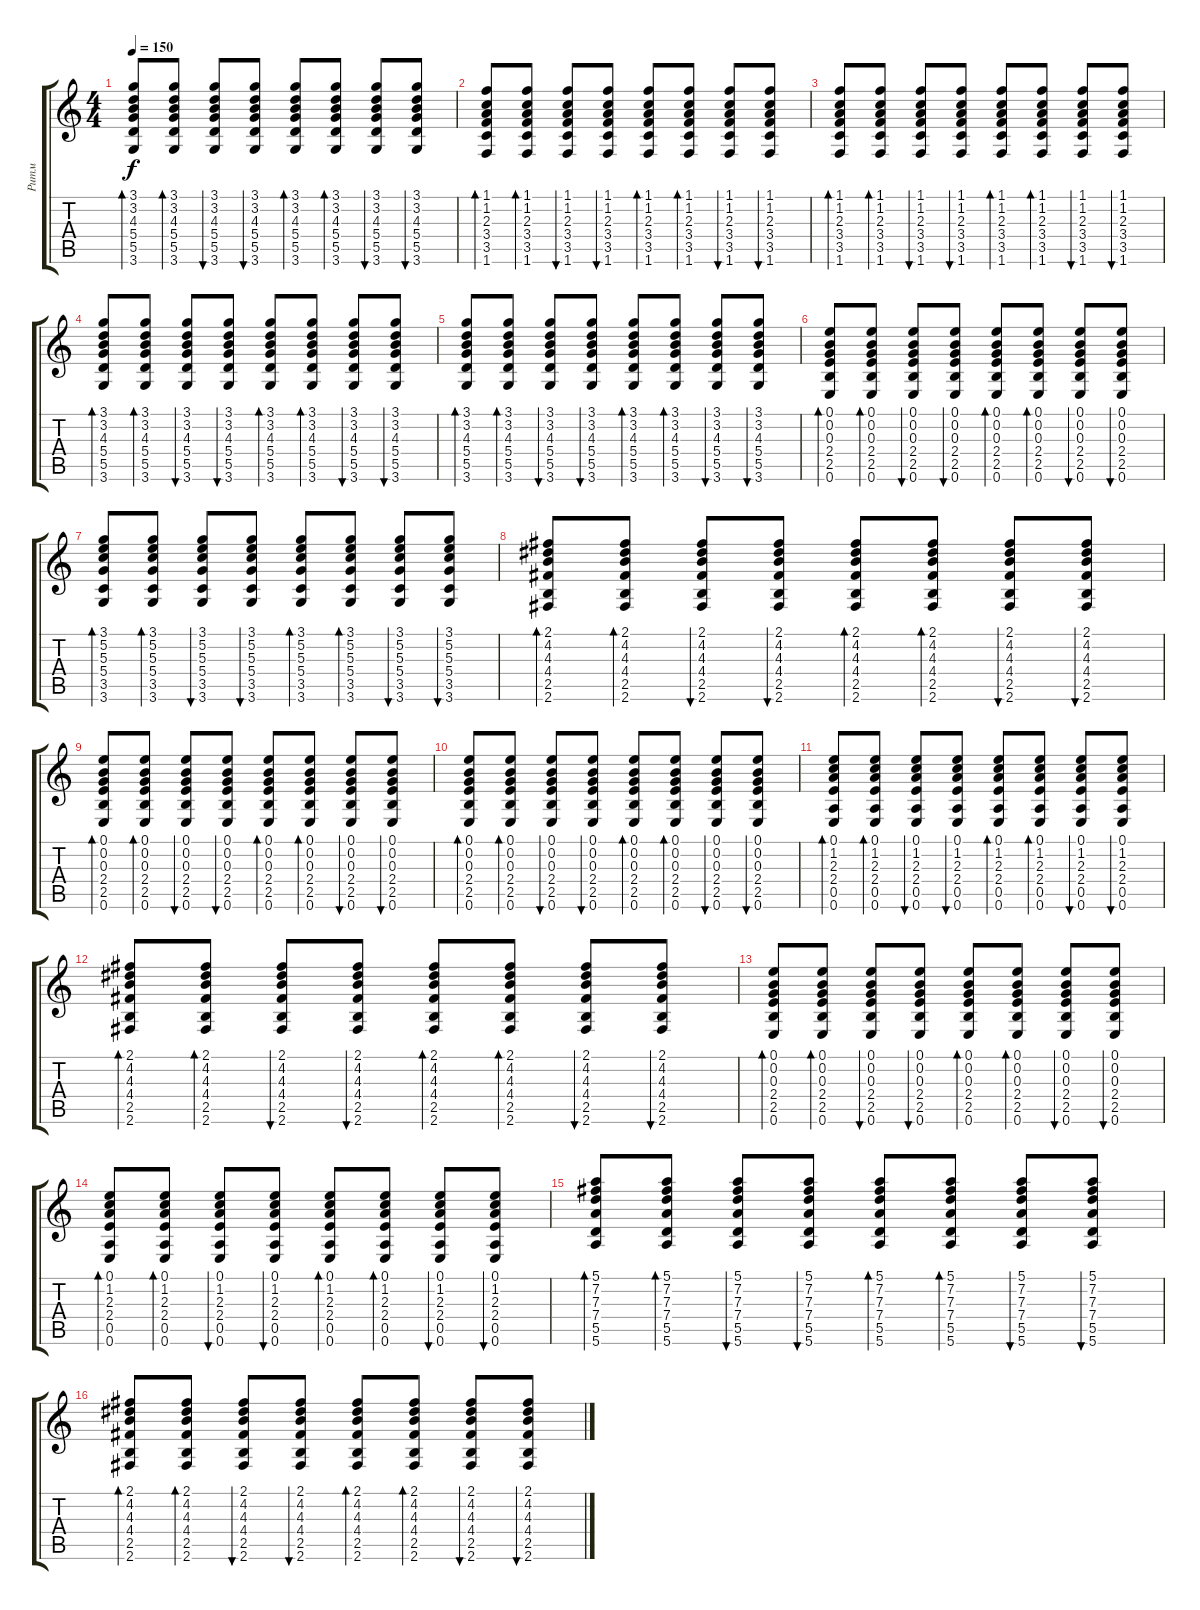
\track ("Ритм" "Ритм") {instrument electricguitarmuted}
\staff {score tabs}
\tuning (E4 B3 G3 D3 A2 E2) {hide}
\ts (4 4)
\tempo 150
\clef g2
\ks c
(3.1 3.2 4.3 5.4 5.5 3.6).8{bd 60 dy f} (3.1 3.2 4.3 5.4 5.5 3.6).8{bd 60} (3.1 3.2 4.3 5.4 5.5 3.6).8{bu 60} (3.1 3.2 4.3 5.4 5.5 3.6).8{bu 60} (3.1 3.2 4.3 5.4 5.5 3.6).8{bd 60} (3.1 3.2 4.3 5.4 5.5 3.6).8{bd 60} (3.1 3.2 4.3 5.4 5.5 3.6).8{bu 60} (3.1 3.2 4.3 5.4 5.5 3.6).8{bu 60} |
(1.1 1.2 2.3 3.4 3.5 1.6).8{bd 60} (1.1 1.2 2.3 3.4 3.5 1.6).8{bd 60} (1.1 1.2 2.3 3.4 3.5 1.6).8{bu 60} (1.1 1.2 2.3 3.4 3.5 1.6).8{bu 60} (1.1 1.2 2.3 3.4 3.5 1.6).8{bd 60} (1.1 1.2 2.3 3.4 3.5 1.6).8{bd 60} (1.1 1.2 2.3 3.4 3.5 1.6).8{bu 60} (1.1 1.2 2.3 3.4 3.5 1.6).8{bu 60} |
(1.1 1.2 2.3 3.4 3.5 1.6).8{bd 60} (1.1 1.2 2.3 3.4 3.5 1.6).8{bd 60} (1.1 1.2 2.3 3.4 3.5 1.6).8{bu 60} (1.1 1.2 2.3 3.4 3.5 1.6).8{bu 60} (1.1 1.2 2.3 3.4 3.5 1.6).8{bd 60} (1.1 1.2 2.3 3.4 3.5 1.6).8{bd 60} (1.1 1.2 2.3 3.4 3.5 1.6).8{bu 60} (1.1 1.2 2.3 3.4 3.5 1.6).8{bu 60} |
(3.1 3.2 4.3 5.4 5.5 3.6).8{bd 60} (3.1 3.2 4.3 5.4 5.5 3.6).8{bd 60} (3.1 3.2 4.3 5.4 5.5 3.6).8{bu 60} (3.1 3.2 4.3 5.4 5.5 3.6).8{bu 60} (3.1 3.2 4.3 5.4 5.5 3.6).8{bd 60} (3.1 3.2 4.3 5.4 5.5 3.6).8{bd 60} (3.1 3.2 4.3 5.4 5.5 3.6).8{bu 60} (3.1 3.2 4.3 5.4 5.5 3.6).8{bu 60} |
(3.1 3.2 4.3 5.4 5.5 3.6).8{bd 60} (3.1 3.2 4.3 5.4 5.5 3.6).8{bd 60} (3.1 3.2 4.3 5.4 5.5 3.6).8{bu 60} (3.1 3.2 4.3 5.4 5.5 3.6).8{bu 60} (3.1 3.2 4.3 5.4 5.5 3.6).8{bd 60} (3.1 3.2 4.3 5.4 5.5 3.6).8{bd 60} (3.1 3.2 4.3 5.4 5.5 3.6).8{bu 60} (3.1 3.2 4.3 5.4 5.5 3.6).8{bu 60} |
(0.1 0.2 0.3 2.4 2.5 0.6).8{bd 60} (0.1 0.2 0.3 2.4 2.5 0.6).8{bd 60} (0.1 0.2 0.3 2.4 2.5 0.6).8{bu 60} (0.1 0.2 0.3 2.4 2.5 0.6).8{bu 60} (0.1 0.2 0.3 2.4 2.5 0.6).8{bd 60} (0.1 0.2 0.3 2.4 2.5 0.6).8{bd 60} (0.1 0.2 0.3 2.4 2.5 0.6).8{bu 60} (0.1 0.2 0.3 2.4 2.5 0.6).8{bu 60} |
(3.1 5.2 5.3 5.4 3.5 3.6).8{bd 60} (3.1 5.2 5.3 5.4 3.5 3.6).8{bd 60} (3.1 5.2 5.3 5.4 3.5 3.6).8{bu 60} (3.1 5.2 5.3 5.4 3.5 3.6).8{bu 60} (3.1 5.2 5.3 5.4 3.5 3.6).8{bd 60} (3.1 5.2 5.3 5.4 3.5 3.6).8{bd 60} (3.1 5.2 5.3 5.4 3.5 3.6).8{bu 60} (3.1 5.2 5.3 5.4 3.5 3.6).8{bu 60} |
(2.1 4.2 4.3 4.4 2.5 2.6).8{bd 60} (2.1 4.2 4.3 4.4 2.5 2.6).8{bd 60} (2.1 4.2 4.3 4.4 2.5 2.6).8{bu 60} (2.1 4.2 4.3 4.4 2.5 2.6).8{bu 60} (2.1 4.2 4.3 4.4 2.5 2.6).8{bd 60} (2.1 4.2 4.3 4.4 2.5 2.6).8{bd 60} (2.1 4.2 4.3 4.4 2.5 2.6).8{bu 60} (2.1 4.2 4.3 4.4 2.5 2.6).8{bu 60} |
(0.1 0.2 0.3 2.4 2.5 0.6).8{bd 60} (0.1 0.2 0.3 2.4 2.5 0.6).8{bd 60} (0.1 0.2 0.3 2.4 2.5 0.6).8{bu 60} (0.1 0.2 0.3 2.4 2.5 0.6).8{bu 60} (0.1 0.2 0.3 2.4 2.5 0.6).8{bd 60} (0.1 0.2 0.3 2.4 2.5 0.6).8{bd 60} (0.1 0.2 0.3 2.4 2.5 0.6).8{bu 60} (0.1 0.2 0.3 2.4 2.5 0.6).8{bu 60} |
(0.1 0.2 0.3 2.4 2.5 0.6).8{bd 60} (0.1 0.2 0.3 2.4 2.5 0.6).8{bd 60} (0.1 0.2 0.3 2.4 2.5 0.6).8{bu 60} (0.1 0.2 0.3 2.4 2.5 0.6).8{bu 60} (0.1 0.2 0.3 2.4 2.5 0.6).8{bd 60} (0.1 0.2 0.3 2.4 2.5 0.6).8{bd 60} (0.1 0.2 0.3 2.4 2.5 0.6).8{bu 60} (0.1 0.2 0.3 2.4 2.5 0.6).8{bu 60} |
(0.1 1.2 2.3 2.4 0.5 0.6).8{bd 60} (0.1 1.2 2.3 2.4 0.5 0.6).8{bd 60} (0.1 1.2 2.3 2.4 0.5 0.6).8{bu 60} (0.1 1.2 2.3 2.4 0.5 0.6).8{bu 60} (0.1 1.2 2.3 2.4 0.5 0.6).8{bd 60} (0.1 1.2 2.3 2.4 0.5 0.6).8{bd 60} (0.1 1.2 2.3 2.4 0.5 0.6).8{bu 60} (0.1 1.2 2.3 2.4 0.5 0.6).8{bu 60} |
(2.1 4.2 4.3 4.4 2.5 2.6).8{bd 60} (2.1 4.2 4.3 4.4 2.5 2.6).8{bd 60} (2.1 4.2 4.3 4.4 2.5 2.6).8{bu 60} (2.1 4.2 4.3 4.4 2.5 2.6).8{bu 60} (2.1 4.2 4.3 4.4 2.5 2.6).8{bd 60} (2.1 4.2 4.3 4.4 2.5 2.6).8{bd 60} (2.1 4.2 4.3 4.4 2.5 2.6).8{bu 60} (2.1 4.2 4.3 4.4 2.5 2.6).8{bu 60} |
(0.1 0.2 0.3 2.4 2.5 0.6).8{bd 60} (0.1 0.2 0.3 2.4 2.5 0.6).8{bd 60} (0.1 0.2 0.3 2.4 2.5 0.6).8{bu 60} (0.1 0.2 0.3 2.4 2.5 0.6).8{bu 60} (0.1 0.2 0.3 2.4 2.5 0.6).8{bd 60} (0.1 0.2 0.3 2.4 2.5 0.6).8{bd 60} (0.1 0.2 0.3 2.4 2.5 0.6).8{bu 60} (0.1 0.2 0.3 2.4 2.5 0.6).8{bu 60} |
(0.1 1.2 2.3 2.4 0.5 0.6).8{bd 60} (0.1 1.2 2.3 2.4 0.5 0.6).8{bd 60} (0.1 1.2 2.3 2.4 0.5 0.6).8{bu 60} (0.1 1.2 2.3 2.4 0.5 0.6).8{bu 60} (0.1 1.2 2.3 2.4 0.5 0.6).8{bd 60} (0.1 1.2 2.3 2.4 0.5 0.6).8{bd 60} (0.1 1.2 2.3 2.4 0.5 0.6).8{bu 60} (0.1 1.2 2.3 2.4 0.5 0.6).8{bu 60} |
(5.1 7.2 7.3 7.4 5.5 5.6).8{bd 60} (5.1 7.2 7.3 7.4 5.5 5.6).8{bd 60} (5.1 7.2 7.3 7.4 5.5 5.6).8{bu 60} (5.1 7.2 7.3 7.4 5.5 5.6).8{bu 60} (5.1 7.2 7.3 7.4 5.5 5.6).8{bd 60} (5.1 7.2 7.3 7.4 5.5 5.6).8{bd 60} (5.1 7.2 7.3 7.4 5.5 5.6).8{bu 60} (5.1 7.2 7.3 7.4 5.5 5.6).8{bu 60} |
(2.1 4.2 4.3 4.4 2.5 2.6).8{bd 60} (2.1 4.2 4.3 4.4 2.5 2.6).8{bd 60} (2.1 4.2 4.3 4.4 2.5 2.6).8{bu 60} (2.1 4.2 4.3 4.4 2.5 2.6).8{bu 60} (2.1 4.2 4.3 4.4 2.5 2.6).8{bd 60} (2.1 4.2 4.3 4.4 2.5 2.6).8{bd 60} (2.1 4.2 4.3 4.4 2.5 2.6).8{bu 60} (2.1 4.2 4.3 4.4 2.5 2.6).8{bu 60}
